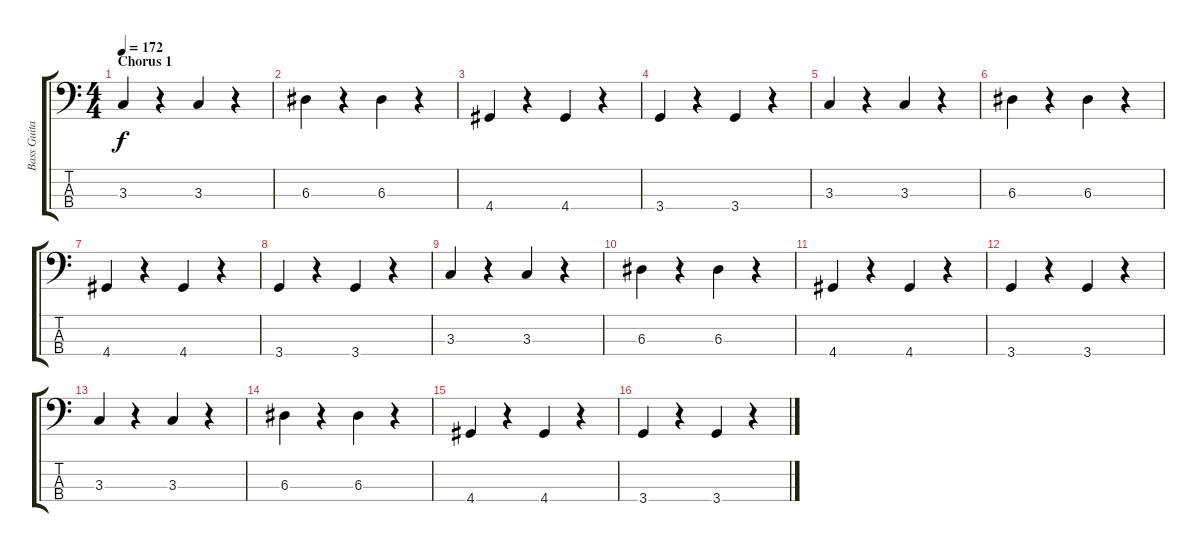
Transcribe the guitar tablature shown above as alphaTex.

\track ("Bass Guitar" "Bass Guita") {instrument electricbasspick}
\staff {score tabs}
\tuning (G2 D2 A1 E1) {hide}
\ts (4 4)
\section ("" "Chorus 1")
\tempo 172
\clef f4
\ks c
3.3.4{dy f} r.4 3.3.4 r.4 |
6.3.4 r.4 6.3.4 r.4 |
4.4.4 r.4 4.4.4 r.4 |
3.4.4 r.4 3.4.4 r.4 |
3.3.4 r.4 3.3.4 r.4 |
6.3.4 r.4 6.3.4 r.4 |
4.4.4 r.4 4.4.4 r.4 |
3.4.4 r.4 3.4.4 r.4 |
3.3.4 r.4 3.3.4 r.4 |
6.3.4 r.4 6.3.4 r.4 |
4.4.4 r.4 4.4.4 r.4 |
3.4.4 r.4 3.4.4 r.4 |
3.3.4 r.4 3.3.4 r.4 |
6.3.4 r.4 6.3.4 r.4 |
4.4.4 r.4 4.4.4 r.4 |
3.4.4 r.4 3.4.4 r.4
